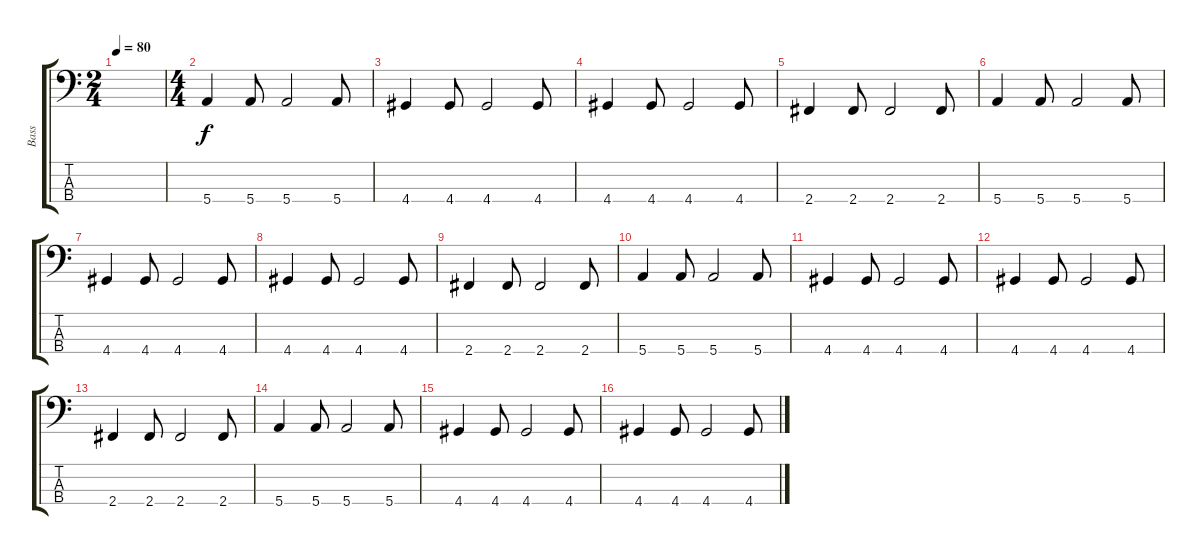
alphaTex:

\track ("Bass" "Bass") {instrument electricbasspick}
\staff {score tabs}
\tuning (G2 D2 A1 E1) {hide}
\ts (2 4)
\tempo 80
\clef f4
\ks c
|
\ts (4 4)
5.4.4 5.4.8 5.4.2 5.4.8 |
4.4.4 4.4.8 4.4.2 4.4.8 |
4.4.4 4.4.8 4.4.2 4.4.8 |
2.4.4 2.4.8 2.4.2 2.4.8 |
5.4.4 5.4.8 5.4.2 5.4.8 |
4.4.4 4.4.8 4.4.2 4.4.8 |
4.4.4 4.4.8 4.4.2 4.4.8 |
2.4.4 2.4.8 2.4.2 2.4.8 |
5.4.4 5.4.8 5.4.2 5.4.8 |
4.4.4 4.4.8 4.4.2 4.4.8 |
4.4.4 4.4.8 4.4.2 4.4.8 |
2.4.4 2.4.8 2.4.2 2.4.8 |
5.4.4 5.4.8 5.4.2 5.4.8 |
4.4.4 4.4.8 4.4.2 4.4.8 |
4.4.4 4.4.8 4.4.2 4.4.8
